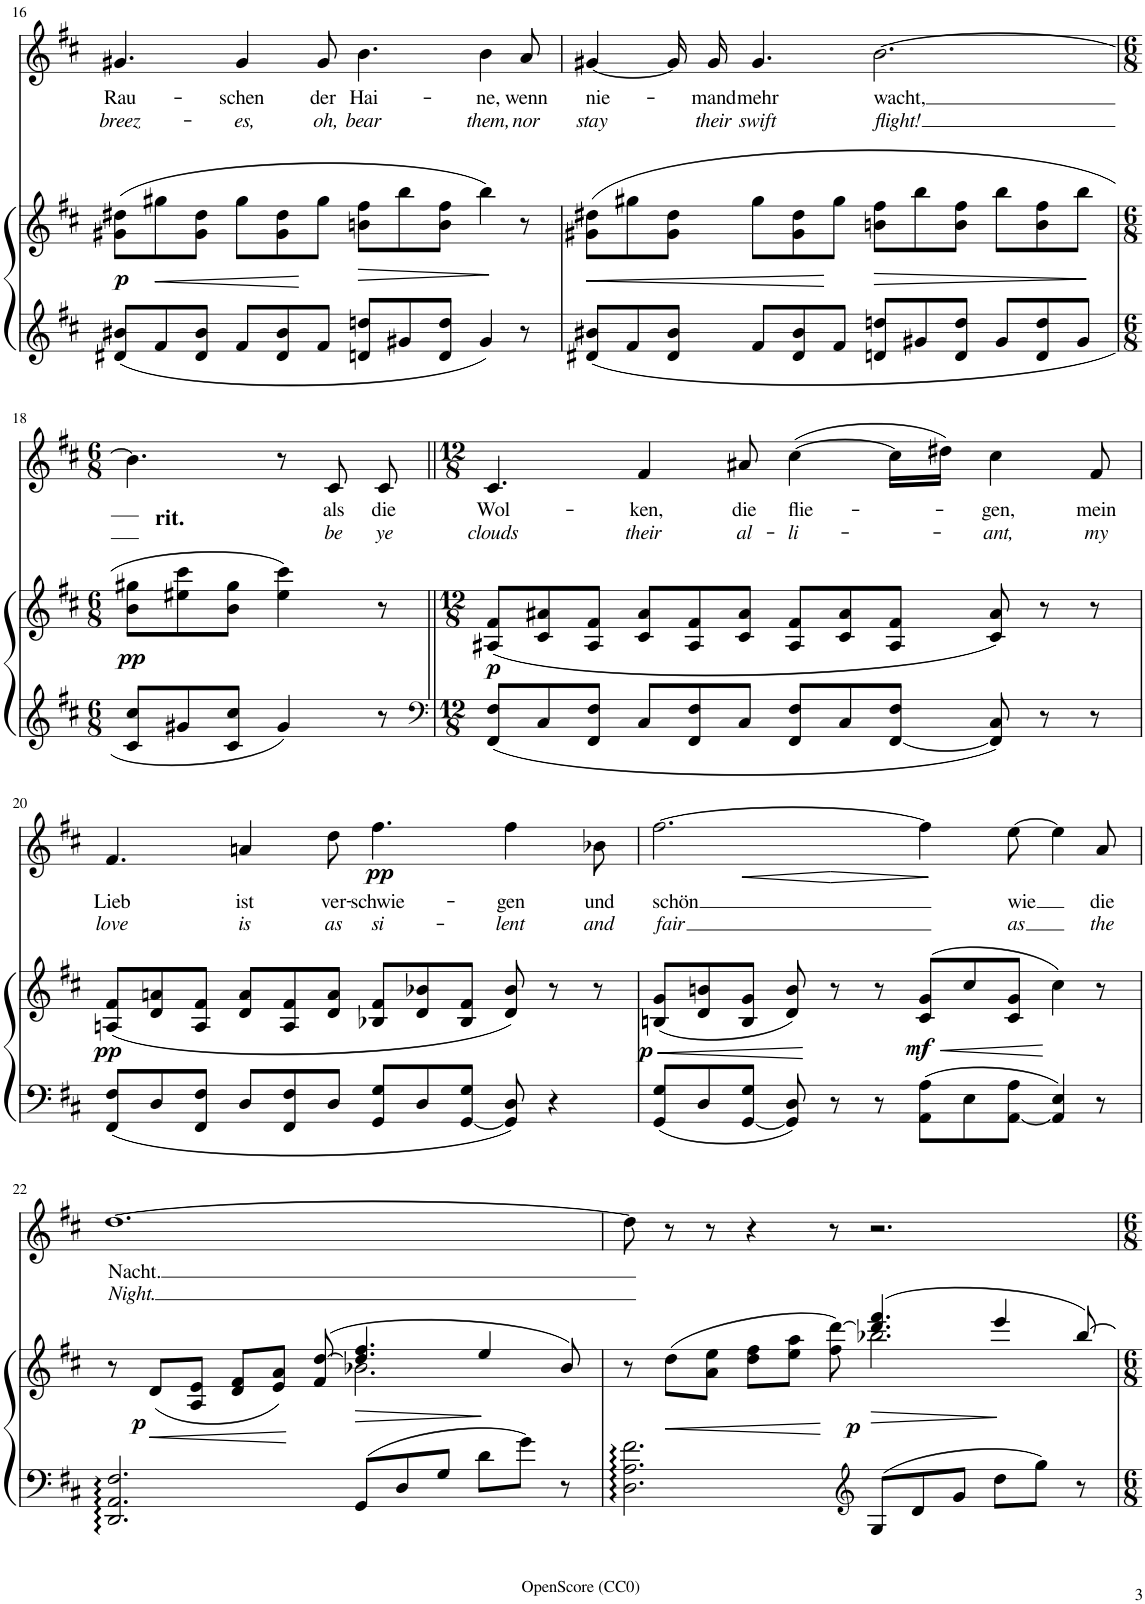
**kern	**kern	**dynam	**kern	**text	**text	**dynam
*part2	*part2	*part2	*part1	*part1	*part1	*part1
*staff3	*staff2	*staff2/3	*staff1	*staff1	*staff1	*staff1
*I"Piano	*	*	*I"Voice	*	*	*
*I'Pno	*	*	*	*	*	*
!!LO:PB:g=z
*clefG2	*clefG2	*	*clefG2	*	*	*
*k[f#c#]	*k[f#c#]	*	*k[f#c#]	*	*	*
*M12/8	*M12/8	*	*M12/8	*	*	*
=16	=16	=16	=16	=16	=16	=16
!	!	!LO:DY:b	!	!LO:LY:b	!LO:LY:b	!
8d#X/ 8b#X/L	(8g#X\ 8dd#X\L	p	4.g#X/	Rau-	breez-	.
!	!	!LO:HP:b	!	!	!	!
8f#/	8gg#X\	<	.	.	.	.
8d#/ 8b#/J	8g#\ 8dd#\J	.	.	.	.	.
!	!	!	!	!LO:LY:b	!LO:LY:b	!
8f#/L	8gg#\L	.	4g#/	-schen	-es,	.
8d#/ 8b#/	8g#\ 8dd#\	.	.	.	.	.
!	!	!	!	!LO:LY:b	!LO:LY:b	!
8f#/J	8gg#\J	.	8g#/	der	oh,	.
!	!	!LO:HP:b	!	!LO:LY:b	!LO:LY:b	!
8dn/ 8ddn/L	8bn\ 8ff#\L	>	4.b\	Hai-	bear	.
8g#X/	8bb\	.	.	.	.	.
8d/ 8dd/J	8b\ 8ff#\J	.	.	.	.	.
!	!	!	!	!LO:LY:b	!LO:LY:b	!
4g#/	4bb\)	[	4b\	-ne,	them,	.
!	!	!	!	!LO:LY:b	!LO:LY:b	!
8r	8r	.	8a/	wenn	nor	.
=17	=17	=17	=17	=17	=17	=17
!	!	!LO:HP:b	!	!LO:LY:b	!LO:LY:b	!
8d#X/ 8b#X/L	(8g#X\ 8dd#X\L	<	[4g#X/	nie-	stay	.
8f#/	8gg#X\	.	.	.	.	.
8d#/ 8b#/J	8g#\ 8dd#\J	.	16g#/]	.	.	.
!	!	!	!	!LO:LY:b	!LO:LY:b	!
.	.	.	16g#/	-mand	their	.
!	!	!	!	!LO:LY:b	!LO:LY:b	!
8f#/L	8gg#\L	.	4.g#/	mehr	swift	.
8d#/ 8b#/	8g#\ 8dd#\	.	.	.	.	.
8f#/J	8gg#\J	]	.	.	.	.
!	!	!LO:HP:b	!	!LO:LY:b	!LO:LY:b	!
8dn/ 8ddn/L	8bn\ 8ff#\L	>	[2.b\	wacht,	flight!	.
8g#X/	8bb\	.	.	.	.	.
8d/ 8dd/J	8b\ 8ff#\J	.	.	.	.	.
8g#/L	8bb\L	.	.	.	.	.
8d/ 8dd/	8b\ 8ff#\	.	.	.	.	.
8g#/J	8bb\J	[	.	.	.	.
!!LO:LB:g=z
=18	=18	=18	=18	=18	=18	=18
*M6/8	*M6/8	*	*M6/8	*	*	*
!	!	!LO:DY:b	!	!	!	!
*	*	*	*^	*	*	*
8c#/ 8cc#/L	8b\ 8gg#X\L	pp	4.b\]	8ryy	.	.	.
!	!	!	!	!LO:TX:b:B:t=rit.	!	!	!
8g#X/	8ee#X\ 8ccc#\	.	.	2ryy	.	.	.
8c#/ 8cc#/J	8b\ 8gg#\J	.	.	.	.	.	.
4g#/	4ee#\ 4ccc#\)	.	8r	.	.	.	.
!	!	!	!	!	!LO:LY:b	!LO:LY:b	!
.	.	.	8c#/	.	als	be	.
!	!	!	!	!	!LO:LY:b	!LO:LY:b	!
8r	8r	.	8c#/	8ryy	die	ye	.
*	*	*	*v	*v	*	*	*
=19||	=19||	=19||	=19||	=19||	=19||	=19||
*clefF4	*	*	*	*	*	*
*M12/8	*M12/8	*	*M12/8	*	*	*
*	*	*	*^	*	*	*
!	!	!LO:DY:b	!	!	!LO:LY:b	!LO:LY:b	!
*	*	*	*v	*v	*	*	*
8FF#/ 8F#/L	(8A#X/ 8f#/L	p	4.c#/	Wol-	clouds	.
8C#/	8c#/ 8a#X/	.	.	.	.	.
8FF#/ 8F#/J	8A#/ 8f#/J	.	.	.	.	.
!	!	!	!	!LO:LY:b	!LO:LY:b	!
8C#/L	8c#/ 8a#/L	.	4f#/	-ken,	their	.
8FF#/ 8F#/	8A#/ 8f#/	.	.	.	.	.
!	!	!	!	!LO:LY:b	!LO:LY:b	!
8C#/J	8c#/ 8a#/J	.	8a#X/	die	al-	.
!	!	!	!	!LO:LY:b	!LO:LY:b	!
8FF#/ 8F#/L	8A#/ 8f#/L	.	([4cc#\	flie-	-li-	.
8C#/	8c#/ 8a#/	.	.	.	.	.
[8FF#/ 8F#/J	8A#/ 8f#/J	.	16cc#\LL]	.	.	.
.	.	.	16dd#X\JJ)	.	.	.
!	!	!	!	!LO:LY:b	!LO:LY:b	!
8FF#/] 8C#/	8c#/ 8a#/)	.	4cc#\	-gen,	-ant,	.
8r	8r	.	.	.	.	.
!	!	!	!	!LO:LY:b	!LO:LY:b	!
8r	8r	.	8f#/	mein	my	.
!!LO:LB:g=z
=20	=20	=20	=20	=20	=20	=20
!	!	!LO:DY:b	!	!LO:LY:b	!LO:LY:b	!
8FF#/ 8F#/L	(8An/ 8f#/L	pp	4.f#/	Lieb	love	.
8D/	8d/ 8an/	.	.	.	.	.
8FF#/ 8F#/J	8A/ 8f#/J	.	.	.	.	.
!	!	!	!	!LO:LY:b	!LO:LY:b	!
8D/L	8d/ 8a/L	.	4an/	ist	is	.
8FF#/ 8F#/	8A/ 8f#/	.	.	.	.	.
!	!	!	!	!LO:LY:b	!LO:LY:b	!
8D/J	8d/ 8a/J	.	8dd\	ver-	as	.
!	!	!	!	!LO:LY:b	!LO:LY:b	!LO:DY:b
8GG/ 8G/L	8B-X/ 8f#/L	.	4.ff#\	-schwie-	si-	pp
8D/	8d/ 8b-X/	.	.	.	.	.
[8GG/ 8G/J	8B-/ 8f#/J	.	.	.	.	.
!	!	!	!	!LO:LY:b	!LO:LY:b	!
8GG/] 8D/	8d/ 8b-/)	.	4ff#\	-gen	-lent	.
4r	8r	.	.	.	.	.
!	!	!	!	!LO:LY:b	!LO:LY:b	!
.	8r	.	8b-X\	und	and	.
=21	=21	=21	=21	=21	=21	=21
!	!	!LO:HP:b	!	!LO:LY:b	!LO:LY:b	!
*	*	*	*^	*	*	*
!	!	!LO:DY:n=1:b	!	!	!	!	!
8GG/ 8G/L	(8Bn/ 8g/L	< p	[2.ff#\	4ryy	schön	fair	.
8D/	8d/ 8bn/	.	.	.	.	.	.
!	!	!	!	!	!	!	!LO:HP:b
[8GG/ 8G/J	8B/ 8g/J	.	.	4ryy	.	.	<
8GG/] 8D/	8d/ 8b/)	.	.	.	.	.	.
8r	8r	]	.	4ryy	.	.	[
8r	8r	.	.	.	.	.	.
!	!	!LO:HP:b	!	!	!	!	!
!	!	!LO:DY:n=2:b	!	!	!	!	!
8AA\ 8A\L	(8c#/ 8g/L	< mf	4ff#\]	4ryy	.	.	.
8E\	8cc#/	.	.	.	.	.	.
!	!	!	!	!	!LO:LY:b	!LO:LY:b	!
[8AA\ 8A\J	8c#/ 8g/J	.	[8ee\	2ryy	wie	as	.
4AA/] 4E/	4cc#\)	[	4ee\]	.	.	.	.
!	!	!	!	!	!LO:LY:b	!LO:LY:b	!
8r	8r	.	8a/	.	die	the	.
*	*	*	*v	*v	*	*	*
!!LO:LB:g=z
=22	=22	=22	=22	=22	=22	=22
*	*^	*	*	*	*	*
!	!	!	!LO:DY:b	!	!LO:LY:b	!LO:LY:b	!
2.DD/ 2.AA/ 2.F#/	8r	2.ryy	p	[1.dd	Nacht.	Night.	.
!	!	!	!LO:HP:b	!	!	!	!
.	(8d/L	.	<	.	.	.	.
.	8A/ 8e/J	.	.	.	.	.	.
.	8d/ 8f#/L	.	.	.	.	.	.
.	8e/ 8a/J)	.	.	.	.	.	.
.	(8f#/ [8dd/	.	[	.	.	.	.
!	!	!	!LO:HP:b	!	!	!	!
8GG/L	4.dd/] 4.ff#/	2.b-X\	>	.	.	.	.
8D/	.	.	.	.	.	.	.
8G/J	.	.	.	.	.	.	.
8d\L	4ee/	.	[	.	.	.	.
8g\J	.	.	.	.	.	.	.
8r	8b-/)	.	.	.	.	.	.
=23	=23	=23	=23	=23	=23	=23	=23
2.D\ 2.A\ 2.f#\	8r	2.ryy	.	8dd\]	.	.	.
!	!	!	!LO:HP:b	!	!	!	!
.	(8dd\L	.	<	8r	.	.	.
.	8a\ 8ee\J	.	.	8r	.	.	.
.	8dd\ 8ff#\L	.	.	4r	.	.	.
.	8ee\ 8aa\J	.	.	.	.	.	.
!	!	!	!LO:DY:n=1:b	!	!	!	!
.	8ff#\ [8ddd\)	.	] p	8r	.	.	.
*clefG2	*	*	*	*	*	*	*
8G/L	(4.ddd/] 4.fff#/	2.bb-X\	.	2.r	.	.	.
8d/	.	.	.	.	.	.	.
8g/J	.	.	.	.	.	.	.
8dd\L	4eee/	.	[	.	.	.	.
8gg\J	.	.	.	.	.	.	.
8r	[8bb-/)	.	.	.	.	.	.
*	*v	*v	*	*	*	*	*
=	=	=	=	=	=	=
*-	*-	*-	*-	*-	*-	*-
